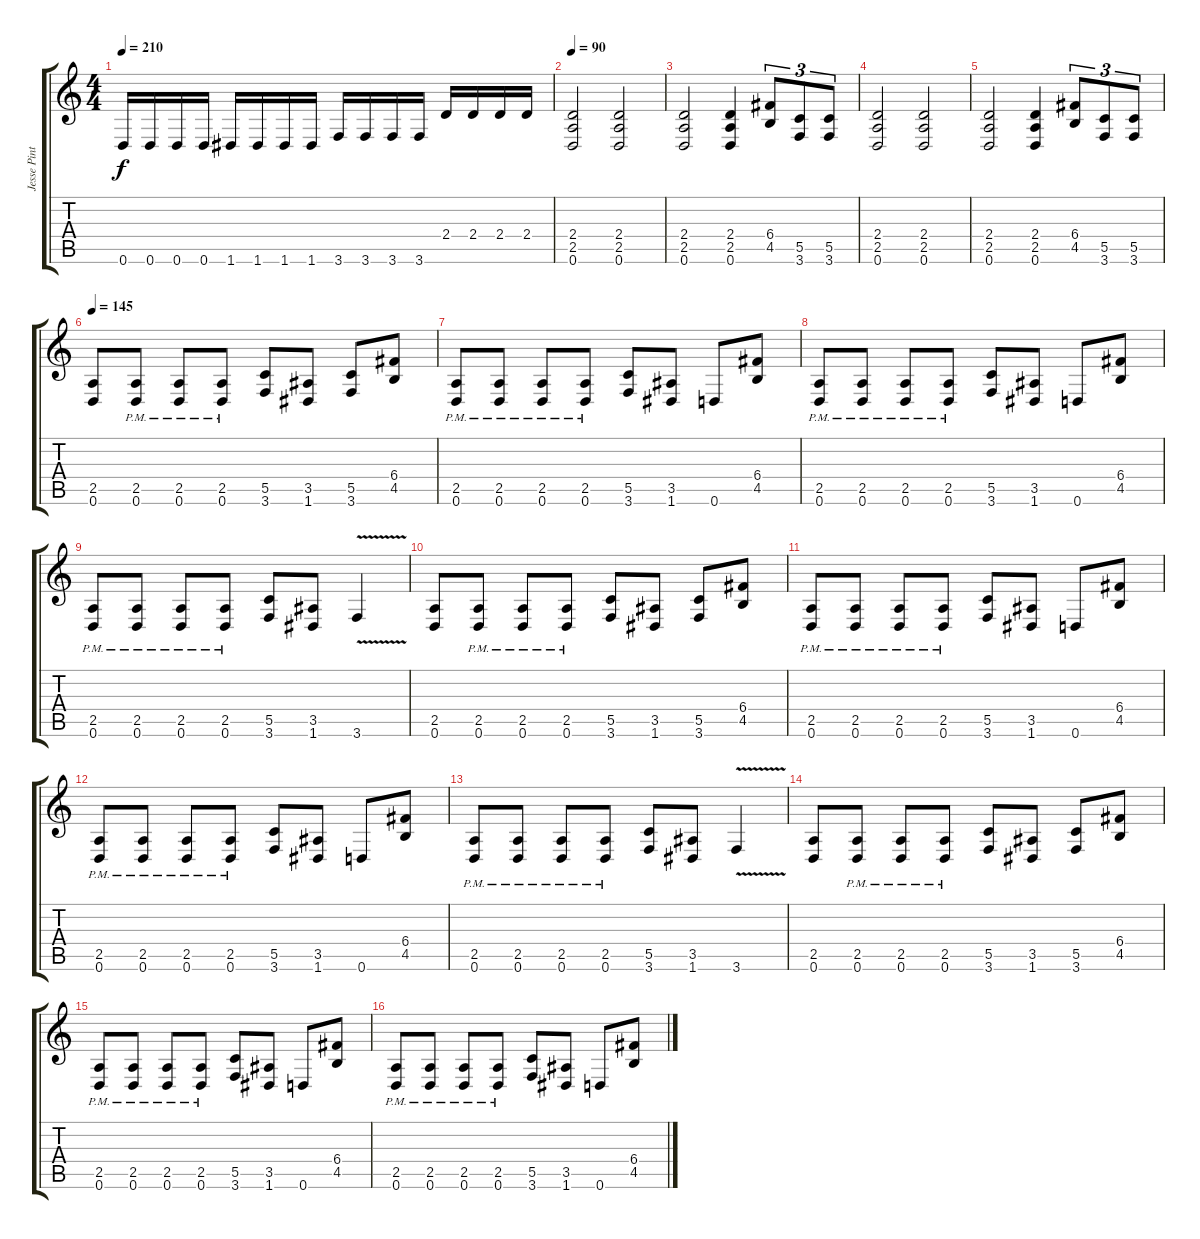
\track ("Jesse Pintado (Guitar 2)" "Jesse Pint") {instrument distortionguitar}
\staff {score tabs}
\tuning (D4 A3 F3 C3 G2 D2) {hide}
\ts (4 4)
\tempo 210
\clef g2
\ks c
0.6.16{dy f} 0.6.16 0.6.16 0.6.16 1.6.16 1.6.16 1.6.16 1.6.16 3.6.16 3.6.16 3.6.16 3.6.16 2.4.16 2.4.16 2.4.16 2.4.16 |
\tempo 90
(2.4 2.5 0.6).2 (2.4 2.5 0.6).2 |
(2.4 2.5 0.6).2 (2.4 2.5 0.6).4 (6.4 4.5).8{tu (3 2)} (5.5 3.6).8{tu (3 2)} (5.5 3.6).8{tu (3 2)} |
(2.4 2.5 0.6).2 (2.4 2.5 0.6).2 |
(2.4 2.5 0.6).2 (2.4 2.5 0.6).4 (6.4 4.5).8{tu (3 2)} (5.5 3.6).8{tu (3 2)} (5.5 3.6).8{tu (3 2)} |
\tempo 145
(2.5 0.6).8 (2.5{pm} 0.6).8 (2.5{pm} 0.6).8 (2.5{pm} 0.6).8 (5.5 3.6).8 (3.5 1.6).8 (5.5 3.6).8 (6.4 4.5).8 |
(2.5{pm} 0.6).8 (2.5{pm} 0.6).8 (2.5{pm} 0.6).8 (2.5{pm} 0.6).8 (5.5 3.6).8 (3.5 1.6).8 0.6.8 (6.4 4.5).8 |
(2.5{pm} 0.6).8 (2.5{pm} 0.6).8 (2.5{pm} 0.6).8 (2.5{pm} 0.6).8 (5.5 3.6).8 (3.5 1.6).8 0.6.8 (6.4 4.5).8 |
(2.5{pm} 0.6).8 (2.5{pm} 0.6).8 (2.5{pm} 0.6).8 (2.5{pm} 0.6).8 (5.5 3.6).8 (3.5 1.6).8 3.6{v}.4 |
(2.5 0.6).8 (2.5{pm} 0.6).8 (2.5{pm} 0.6).8 (2.5{pm} 0.6).8 (5.5 3.6).8 (3.5 1.6).8 (5.5 3.6).8 (6.4 4.5).8 |
(2.5{pm} 0.6).8 (2.5{pm} 0.6).8 (2.5{pm} 0.6).8 (2.5{pm} 0.6).8 (5.5 3.6).8 (3.5 1.6).8 0.6.8 (6.4 4.5).8 |
(2.5{pm} 0.6).8 (2.5{pm} 0.6).8 (2.5{pm} 0.6).8 (2.5{pm} 0.6).8 (5.5 3.6).8 (3.5 1.6).8 0.6.8 (6.4 4.5).8 |
(2.5{pm} 0.6).8 (2.5{pm} 0.6).8 (2.5{pm} 0.6).8 (2.5{pm} 0.6).8 (5.5 3.6).8 (3.5 1.6).8 3.6{v}.4 |
(2.5 0.6).8 (2.5{pm} 0.6).8 (2.5{pm} 0.6).8 (2.5{pm} 0.6).8 (5.5 3.6).8 (3.5 1.6).8 (5.5 3.6).8 (6.4 4.5).8 |
(2.5{pm} 0.6).8 (2.5{pm} 0.6).8 (2.5{pm} 0.6).8 (2.5{pm} 0.6).8 (5.5 3.6).8 (3.5 1.6).8 0.6.8 (6.4 4.5).8 |
(2.5{pm} 0.6).8 (2.5{pm} 0.6).8 (2.5{pm} 0.6).8 (2.5{pm} 0.6).8 (5.5 3.6).8 (3.5 1.6).8 0.6.8 (6.4 4.5).8
